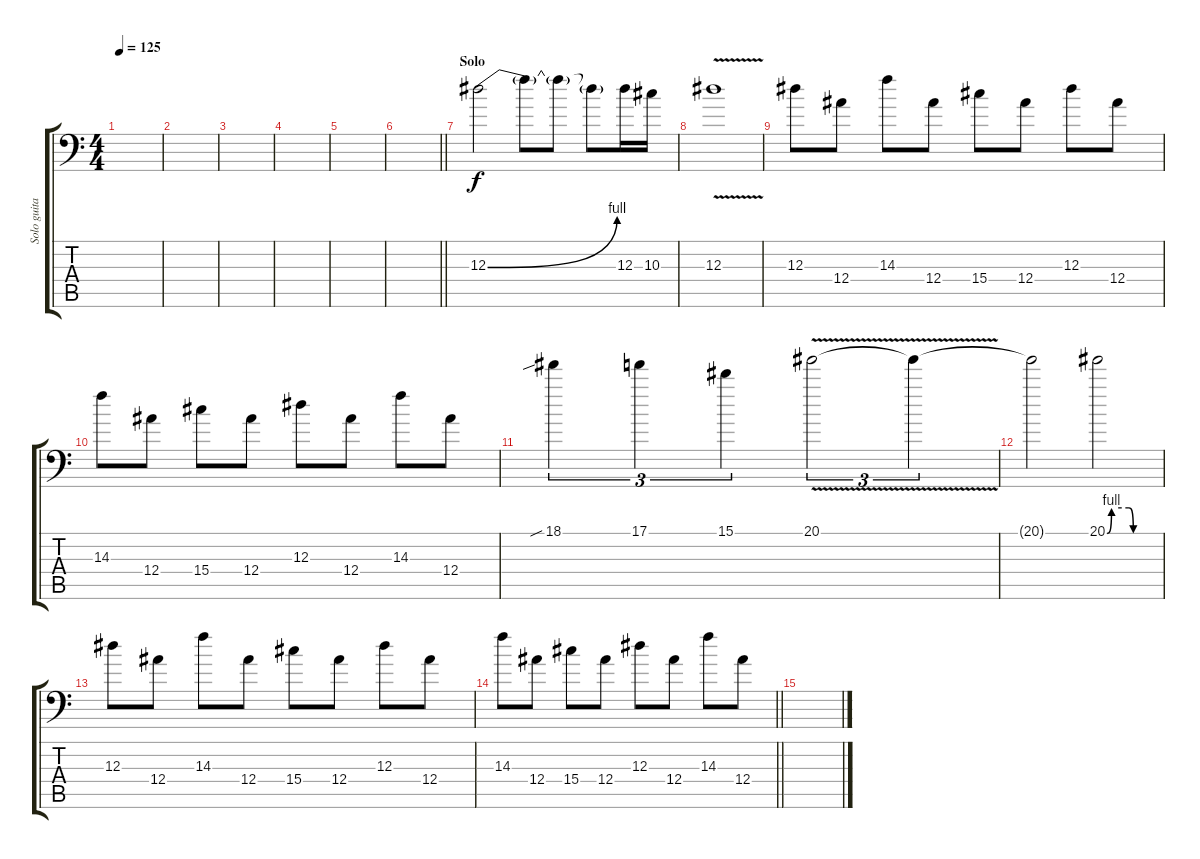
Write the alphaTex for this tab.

\track ("Solo guitar 1" "Solo guita") {instrument overdrivenguitar}
\staff {score tabs}
\tuning (C4 G3 Eb3 Bb2 F2 Bb1) {hide}
\ts (4 4)
\tempo 125
\clef f4
\ks c
|
|
|
|
|
\barLineRight lightlight
|
\section ("" "Solo")
12.3{be (bend 0 0 60 4)}.2 12.3{t}.8 12.3{t}.8 12.3{t}.8 12.3.16 10.3.16 |
12.3{v}.1 |
12.3.8 12.4.8 14.3.8 12.4.8 15.4.8 12.4.8 12.3.8 12.4.8 |
14.3.8 12.4.8 15.4.8 12.4.8 12.3.8 12.4.8 14.3.8 12.4.8 |
18.1{sib}.4{tu (3 2)} 17.1.4{tu (3 2)} 15.1.4{tu (3 2)} 20.1{v}.2{tu (3 2)} 20.1{t}.4{tu (3 2)} |
20.1{t}.2 20.1{be (custom 0 0 5 4 25 4 30 0 60 0)}.2 |
12.3.8 12.4.8 14.3.8 12.4.8 15.4.8 12.4.8 12.3.8 12.4.8 |
\barLineRight lightlight
14.3.8 12.4.8 15.4.8 12.4.8 12.3.8 12.4.8 14.3.8 12.4.8 |
\section ("" "")
